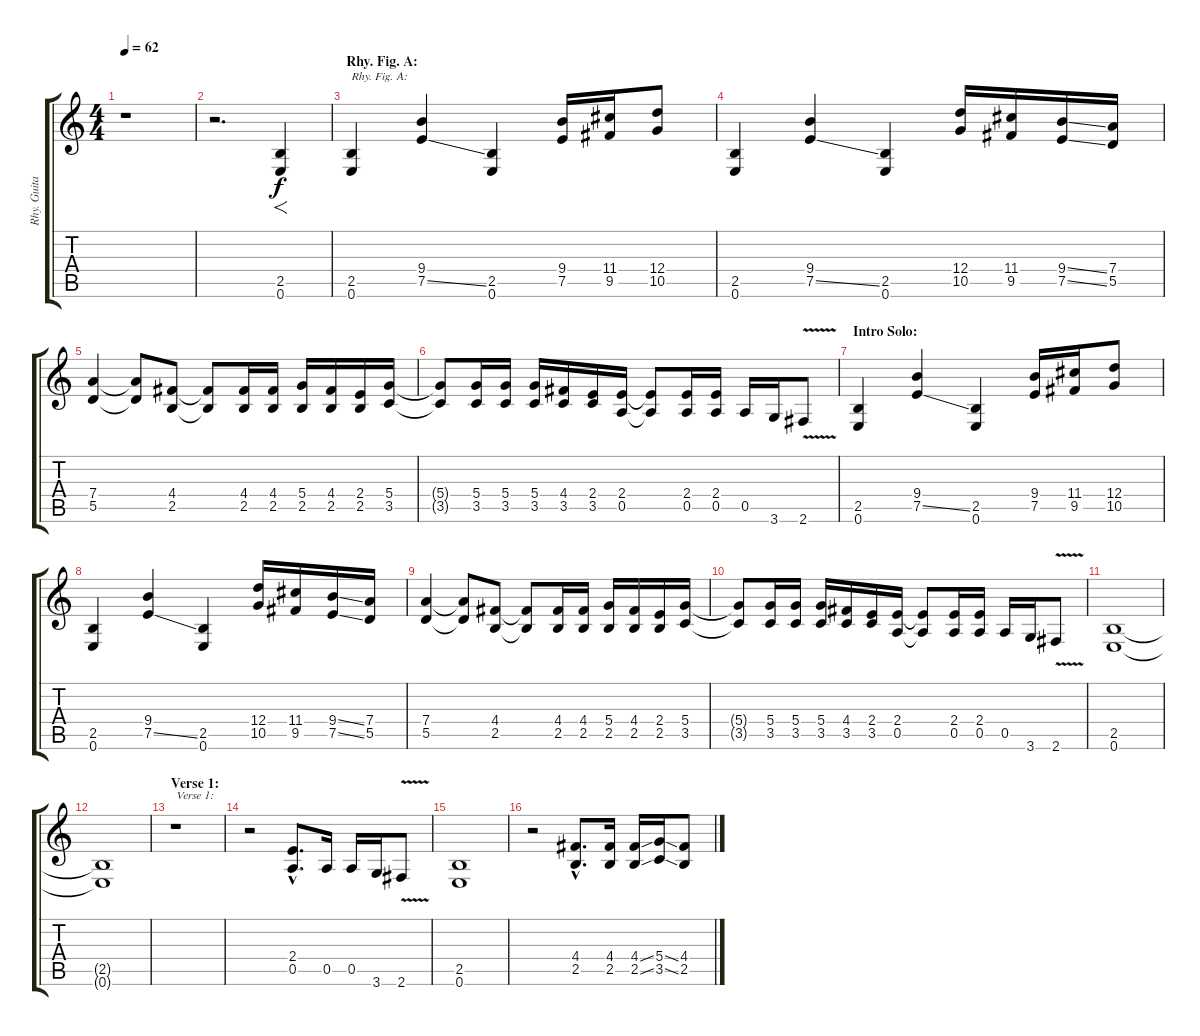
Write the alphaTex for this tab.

\track ("Rhy. Guitar 1" "Rhy. Guita") {instrument distortionguitar}
\staff {score tabs}
\tuning (E4 B3 G3 D3 A2 E2) {hide}
\ts (4 4)
\tempo 62
\clef g2
\ks c
r.1{dy f instrument distortionguitar} |
r.2{d} (2.5 0.6).4{f} |
\section ("" "Rhy. Fig. A:")
(2.5 0.6).4{txt "Rhy. Fig. A:"} (9.4 7.5{ss}).4 (2.5 0.6).4 (9.4 7.5).16 (11.4 9.5).16 (12.4 10.5).8 |
(2.5 0.6).4 (9.4 7.5{ss}).4 (2.5 0.6).4 (12.4 10.5).16 (11.4 9.5).16 (9.4{ss} 7.5{ss}).16 (7.4 5.5).16 |
(7.4 5.5).4 (7.4{t} 5.5{t}).8 (4.4 2.5).8 (4.4{t} 2.5{t}).8 (4.4 2.5).16 (4.4 2.5).16 (5.4 2.5).16 (4.4 2.5).16 (2.4 2.5).16 (5.4 3.5).16 |
(5.4{t} 3.5{t}).8 (5.4 3.5).16 (5.4 3.5).16 (5.4 3.5).16 (4.4 3.5).16 (2.4 3.5).16 (2.4 0.5).16 (2.4{t} 0.5{t}).8 (2.4 0.5).16 (2.4 0.5).16 0.5.16 3.6.16 2.6{v}.8 |
\section ("" "Intro Solo:")
(2.5 0.6).4 (9.4 7.5{ss}).4 (2.5 0.6).4 (9.4 7.5).16 (11.4 9.5).16 (12.4 10.5).8 |
(2.5 0.6).4 (9.4 7.5{ss}).4 (2.5 0.6).4 (12.4 10.5).16 (11.4 9.5).16 (9.4{ss} 7.5{ss}).16 (7.4 5.5).16 |
(7.4 5.5).4 (7.4{t} 5.5{t}).8 (4.4 2.5).8 (4.4{t} 2.5{t}).8 (4.4 2.5).16 (4.4 2.5).16 (5.4 2.5).16 (4.4 2.5).16 (2.4 2.5).16 (5.4 3.5).16 |
(5.4{t} 3.5{t}).8 (5.4 3.5).16 (5.4 3.5).16 (5.4 3.5).16 (4.4 3.5).16 (2.4 3.5).16 (2.4 0.5).16 (2.4{t} 0.5{t}).8 (2.4 0.5).16 (2.4 0.5).16 0.5.16 3.6.16 2.6{v}.8 |
(2.5 0.6).1 |
(2.5{t} 0.6{t}).1 |
\section ("" "Verse 1:")
r.1{txt "Verse 1:"} |
r.2 (2.4{hac} 0.5{hac}).8{d} 0.5.16 0.5.16 3.6.16 2.6{v}.8 |
(2.5 0.6).1 |
r.2 (4.4{hac} 2.5{hac}).8{d} (4.4 2.5).16 (4.4{ss} 2.5{ss}).16 (5.4{ss} 3.5{ss}).16 (4.4 2.5).8
